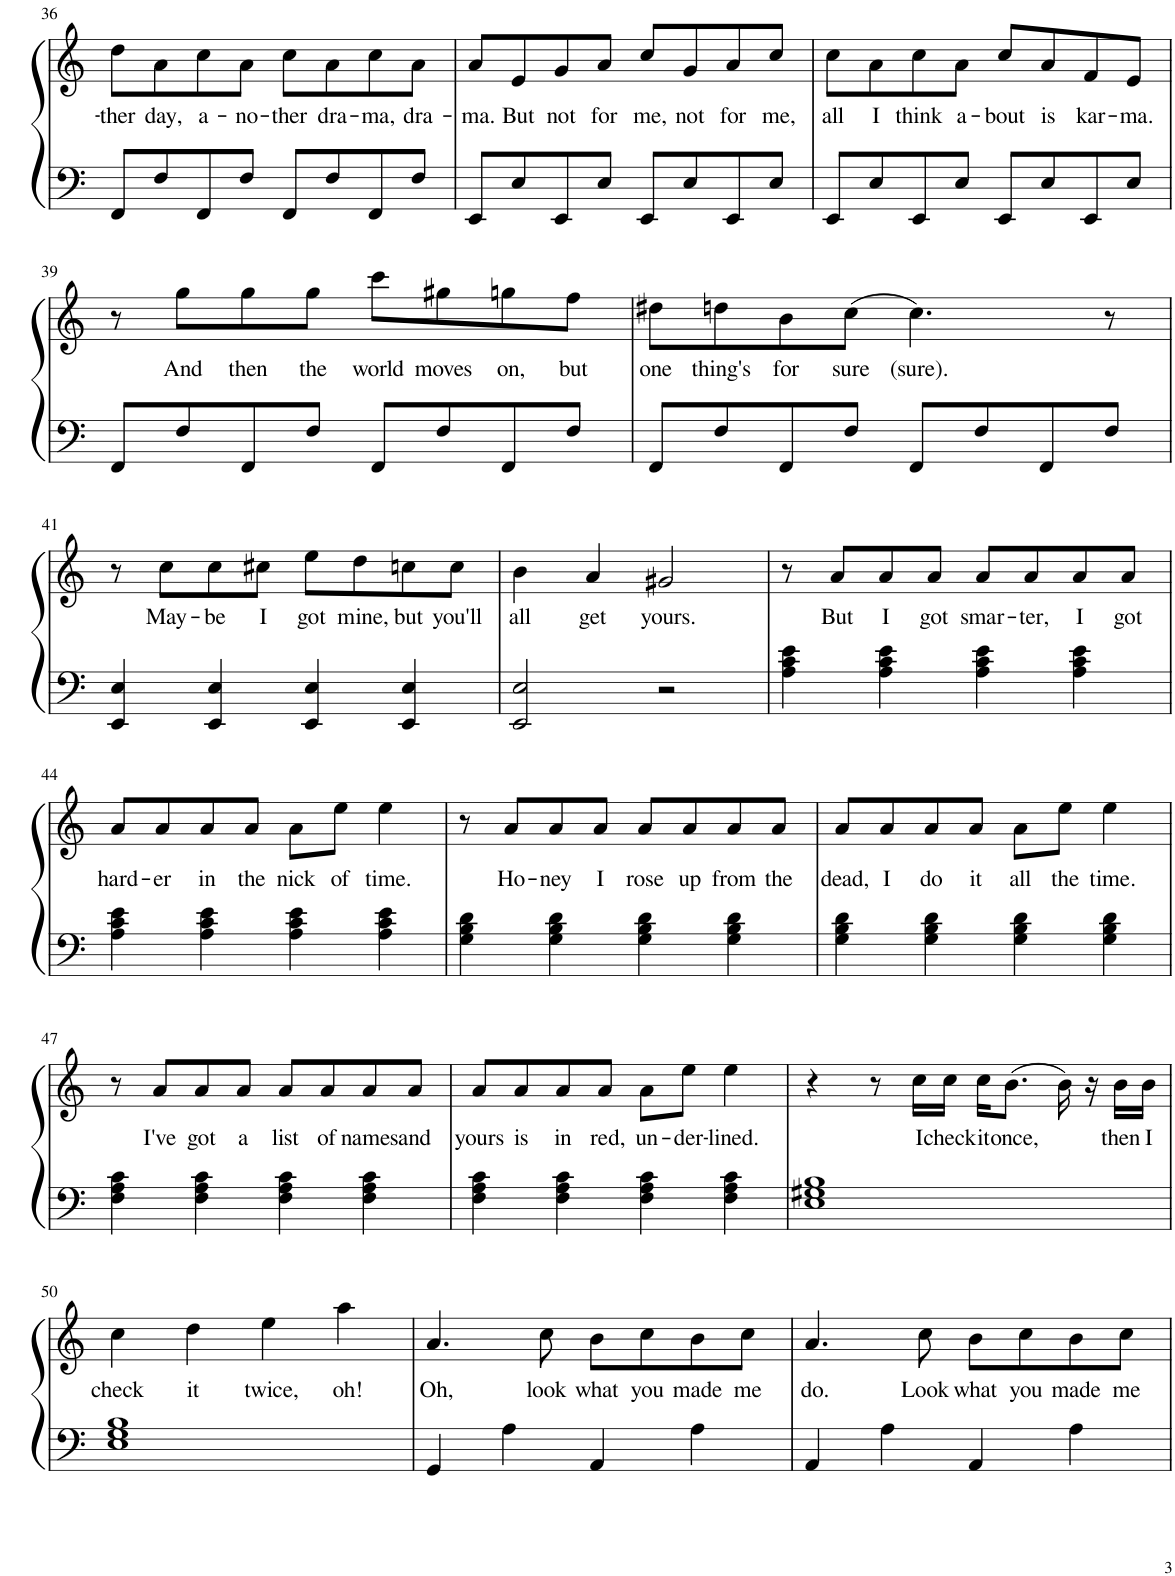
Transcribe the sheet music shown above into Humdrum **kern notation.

**kern	**kern	**text
*part1	*part1	*part1
*staff2	*staff1	*staff1
*I"Piano	*	*
*I'Pno.	*	*
!!LO:PB:g=z
*clefF4	*clefG2	*
*k[]	*k[]	*
*M4/4	*M4/4	*
=36	=36	=36
!	!	!LO:LY:b
8FF/L	8dd\L	-ther
!	!	!LO:LY:b
8F/	8a\	day,
!	!	!LO:LY:b
8FF/	8cc\	a-
!	!	!LO:LY:b
8F/J	8a\J	-no-
!	!	!LO:LY:b
8FF/L	8cc\L	-ther
!	!	!LO:LY:b
8F/	8a\	dra-
!	!	!LO:LY:b
8FF/	8cc\	-ma,
!	!	!LO:LY:b
8F/J	8a\J	dra-
=37	=37	=37
!	!	!LO:LY:b
8EE/L	8a/L	-ma.
!	!	!LO:LY:b
8E/	8e/	But
!	!	!LO:LY:b
8EE/	8g/	not
!	!	!LO:LY:b
8E/J	8a/J	for
!	!	!LO:LY:b
8EE/L	8cc/L	me,
!	!	!LO:LY:b
8E/	8g/	not
!	!	!LO:LY:b
8EE/	8a/	for
!	!	!LO:LY:b
8E/J	8cc/J	me,
=38	=38	=38
!	!	!LO:LY:b
8EE/L	8cc\L	all
!	!	!LO:LY:b
8E/	8a\	I
!	!	!LO:LY:b
8EE/	8cc\	think
!	!	!LO:LY:b
8E/J	8a\J	a-
!	!	!LO:LY:b
8EE/L	8cc/L	-bout
!	!	!LO:LY:b
8E/	8a/	is
!	!	!LO:LY:b
8EE/	8f/	kar-
!	!	!LO:LY:b
8E/J	8e/J	-ma.
!!LO:LB:g=z
=39	=39	=39
8FF/L	8r	.
!	!	!LO:LY:b
8F/	8gg\L	And
!	!	!LO:LY:b
8FF/	8gg\	then
!	!	!LO:LY:b
8F/J	8gg\J	the
!	!	!LO:LY:b
8FF/L	8ccc\L	world
!	!	!LO:LY:b
8F/	8gg#X\	moves
!	!	!LO:LY:b
8FF/	8ggn\	on,
!	!	!LO:LY:b
8F/J	8ff\J	but
=40	=40	=40
!	!	!LO:LY:b
8FF/L	8dd#X\L	one
!	!	!LO:LY:b
8F/	8ddn\	thing's
!	!	!LO:LY:b
8FF/	8b\	for
!	!	!LO:LY:b
8F/J	(8cc\J	sure
!	!	!LO:LY:b
8FF/L	4.cc\)	(sure).
8F/	.	.
8FF/	.	.
8F/J	8r	.
!!LO:LB:g=z
=41	=41	=41
4EE/ 4E/	8r	.
!	!	!LO:LY:b
.	8cc\L	May-
!	!	!LO:LY:b
4EE/ 4E/	8cc\	-be
!	!	!LO:LY:b
.	8cc#X\J	I
!	!	!LO:LY:b
4EE/ 4E/	8ee\L	got
!	!	!LO:LY:b
.	8dd\	mine,
!	!	!LO:LY:b
4EE/ 4E/	8ccn\	but
!	!	!LO:LY:b
.	8cc\J	you'll
=42	=42	=42
!	!	!LO:LY:b
2EE/ 2E/	4b\	all
!	!	!LO:LY:b
.	4a/	get
!	!	!LO:LY:b
2r	2g#X/	yours.
=43	=43	=43
4A\ 4c\ 4e\	8r	.
!	!	!LO:LY:b
.	8a/L	But
!	!	!LO:LY:b
4A\ 4c\ 4e\	8a/	I
!	!	!LO:LY:b
.	8a/J	got
!	!	!LO:LY:b
4A\ 4c\ 4e\	8a/L	smar-
!	!	!LO:LY:b
.	8a/	-ter,
!	!	!LO:LY:b
4A\ 4c\ 4e\	8a/	I
!	!	!LO:LY:b
.	8a/J	got
!!LO:LB:g=z
=44	=44	=44
!	!	!LO:LY:b
4A\ 4c\ 4e\	8a/L	hard-
!	!	!LO:LY:b
.	8a/	-er
!	!	!LO:LY:b
4A\ 4c\ 4e\	8a/	in
!	!	!LO:LY:b
.	8a/J	the
!	!	!LO:LY:b
4A\ 4c\ 4e\	8a\L	nick
!	!	!LO:LY:b
.	8ee\J	of
!	!	!LO:LY:b
4A\ 4c\ 4e\	4ee\	time.
=45	=45	=45
4G\ 4B\ 4d\	8r	.
!	!	!LO:LY:b
.	8a/L	Ho-
!	!	!LO:LY:b
4G\ 4B\ 4d\	8a/	-ney
!	!	!LO:LY:b
.	8a/J	I
!	!	!LO:LY:b
4G\ 4B\ 4d\	8a/L	rose
!	!	!LO:LY:b
.	8a/	up
!	!	!LO:LY:b
4G\ 4B\ 4d\	8a/	from
!	!	!LO:LY:b
.	8a/J	the
=46	=46	=46
!	!	!LO:LY:b
4G\ 4B\ 4d\	8a/L	dead,
!	!	!LO:LY:b
.	8a/	I
!	!	!LO:LY:b
4G\ 4B\ 4d\	8a/	do
!	!	!LO:LY:b
.	8a/J	it
!	!	!LO:LY:b
4G\ 4B\ 4d\	8a\L	all
!	!	!LO:LY:b
.	8ee\J	the
!	!	!LO:LY:b
4G\ 4B\ 4d\	4ee\	time.
!!LO:LB:g=z
=47	=47	=47
4F\ 4A\ 4c\	8r	.
!	!	!LO:LY:b
.	8a/L	I've
!	!	!LO:LY:b
4F\ 4A\ 4c\	8a/	got
!	!	!LO:LY:b
.	8a/J	a
!	!	!LO:LY:b
4F\ 4A\ 4c\	8a/L	list
!	!	!LO:LY:b
.	8a/	of
!	!	!LO:LY:b
4F\ 4A\ 4c\	8a/	names
!	!	!LO:LY:b
.	8a/J	and
=48	=48	=48
!	!	!LO:LY:b
4F\ 4A\ 4c\	8a/L	yours
!	!	!LO:LY:b
.	8a/	is
!	!	!LO:LY:b
4F\ 4A\ 4c\	8a/	in
!	!	!LO:LY:b
.	8a/J	red,
!	!	!LO:LY:b
4F\ 4A\ 4c\	8a\L	un-
!	!	!LO:LY:b
.	8ee\J	-der-
!	!	!LO:LY:b
4F\ 4A\ 4c\	4ee\	-lined.
=49	=49	=49
1E 1G#X 1B	4r	.
.	8r	.
!	!	!LO:LY:b
.	16cc\LL	I
!	!	!LO:LY:b
.	16cc\JJ	check
!	!	!LO:LY:b
.	16cc\KL	it
!	!	!LO:LY:b
.	(8.b\J	once,
.	16b\)	.
.	16r	.
!	!	!LO:LY:b
.	16b\LL	then
!	!	!LO:LY:b
.	16b\JJ	I
!!LO:LB:g=z
=50	=50	=50
!	!	!LO:LY:b
1E 1G 1B	4cc\	check
!	!	!LO:LY:b
.	4dd\	it
!	!	!LO:LY:b
.	4ee\	twice,
!	!	!LO:LY:b
.	4aa\	oh!
=51	=51	=51
!	!	!LO:LY:b
4GG/	4.a/	Oh,
4A\	.	.
!	!	!LO:LY:b
.	8cc\	look
!	!	!LO:LY:b
4AA/	8b\L	what
!	!	!LO:LY:b
.	8cc\	you
!	!	!LO:LY:b
4A\	8b\	made
!	!	!LO:LY:b
.	8cc\J	me
=52	=52	=52
!	!	!LO:LY:b
4AA/	4.a/	do.
4A\	.	.
!	!	!LO:LY:b
.	8cc\	Look
!	!	!LO:LY:b
4AA/	8b\L	what
!	!	!LO:LY:b
.	8cc\	you
!	!	!LO:LY:b
4A\	8b\	made
!	!	!LO:LY:b
.	8cc\J	me
=	=	=
*-	*-	*-
